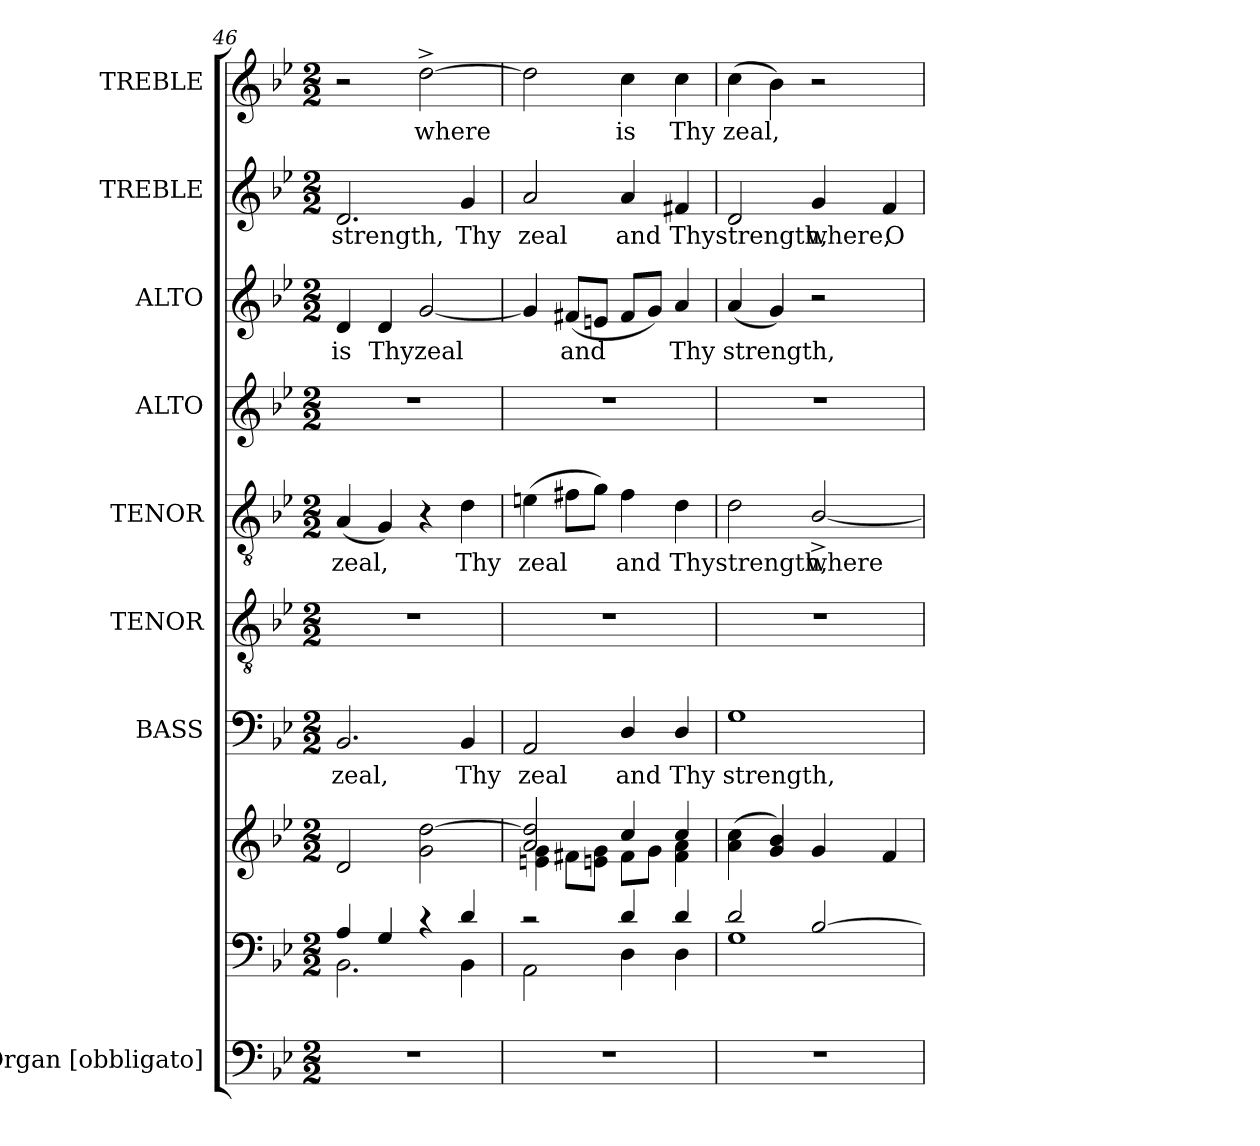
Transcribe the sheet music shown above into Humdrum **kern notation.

**kern	**kern	**kern	**kern	**text	**kern	**kern	**text	**kern	**kern	**text	**kern	**text	**kern	**text
*part8	*part8	*part8	*part7	*part7	*part6	*part5	*part5	*part4	*part3	*part3	*part2	*part2	*part1	*part1
*staff10	*staff9	*staff8	*staff7	*staff7	*staff6	*staff5	*staff5	*staff4	*staff3	*staff3	*staff2	*staff2	*staff1	*staff1
*I"Organ [obbligato]	*	*	*I"BASS	*	*I"TENOR	*I"TENOR	*	*I"ALTO	*I"ALTO	*	*I"TREBLE	*	*I"TREBLE	*
*clefF4	*clefF4	*clefG2	*clefF4	*	*clefGv2	*clefGv2	*	*clefG2	*clefG2	*	*clefG2	*	*clefG2	*
*	*	*	*	*	*ITrd7c12	*ITrd7c12	*	*	*	*	*	*	*	*
*k[b-e-]	*k[b-e-]	*k[b-e-]	*k[b-e-]	*	*k[b-e-]	*k[b-e-]	*	*k[b-e-]	*k[b-e-]	*	*k[b-e-]	*	*k[b-e-]	*
*B-:	*B-:	*B-:	*B-:	*	*B-:	*B-:	*	*B-:	*B-:	*	*B-:	*	*B-:	*
*M2/2	*M2/2	*M2/2	*M2/2	*	*M2/2	*M2/2	*	*M2/2	*M2/2	*	*M2/2	*	*M2/2	*
=46	=46	=46	=46	=46	=46	=46	=46	=46	=46	=46	=46	=46	=46	=46
*	*^	*	*	*	*	*	*	*	*	*	*	*	*	*
!	!	!	!	!	!LO:LY:b:color=#000000	!	!	!	!	!	!	!	!	!	!
!	!	!	!	!	!	!	!	!LO:LY:b:color=#000000	!	!	!	!	!	!	!
!	!	!	!	!	!	!	!	!	!	!	!LO:LY:b:color=#000000	!	!	!	!
!	!	!	!	!	!	!	!	!	!	!	!	!	!LO:LY:b:color=#000000	!	!
1r	4Ai/	2.BB-i\	2di/	2.BB-i/	zeal,	1r	(4AAi/	zeal,	1r	4di/	is	2.di/	strength,	2r	.
!	!	!	!	!	!	!	!	!	!	!	!LO:LY:b:color=#000000	!	!	!	!
.	4Gi/	.	.	.	.	.	4GGi/)	.	.	4di/	Thy	.	.	.	.
!	!	!	!	!	!	!	!	!	!	!	!LO:LY:b:color=#000000	!	!	!	!
!	!	!	!	!	!	!	!	!	!	!	!	!	!	!	!LO:LY:b:color=#000000
.	4r	.	2gi\ [2ddi	.	.	.	4r	.	.	[2gi/	zeal	.	.	[2dd^i\	where
!	!	!	!	!	!LO:LY:b:color=#000000	!	!	!	!	!	!	!	!	!	!
!	!	!	!	!	!	!	!	!LO:LY:b:color=#000000	!	!	!	!	!	!	!
!	!	!	!	!	!	!	!	!	!	!	!	!	!LO:LY:b:color=#000000	!	!
.	4di/	4BB-i\	.	4BB-i/	Thy	.	4Di\	Thy	.	.	.	4gi/	Thy	.	.
=47	=47	=47	=47	=47	=47	=47	=47	=47	=47	=47	=47	=47	=47	=47	=47
*	*	*	*^	*	*	*	*	*	*	*	*	*	*	*	*
!	!	!	!	!	!	!LO:LY:b:color=#000000	!	!	!	!	!	!	!	!	!	!
!	!	!	!	!	!	!	!	!	!LO:LY:b:color=#000000	!	!	!	!	!	!	!
!	!	!	!	!	!	!	!	!	!	!	!	!	!	!LO:LY:b:color=#000000	!	!
1r	2r	2AAi\	2ai/ 2ddi]	4eni\ 4gi	2AAi/	zeal	1r	(4Eni\	zeal	1r	4gi/]	.	2ai/	zeal	2ddi\]	.
!	!	!	!	!	!	!	!	!	!	!	!	!LO:LY:b:color=#000000	!	!	!	!
.	.	.	.	8f#Xi\L	.	.	.	8F#Xi\L	.	.	(8f#Xi/L	and	.	.	.	.
.	.	.	.	8eni\ 8giJ	.	.	.	8Gi\J)	.	.	8eni/J	.	.	.	.	.
!	!	!	!	!	!	!LO:LY:b:color=#000000	!	!	!	!	!	!	!	!	!	!
!	!	!	!	!	!	!	!	!	!LO:LY:b:color=#000000	!	!	!	!	!	!	!
!	!	!	!	!	!	!	!	!	!	!	!	!	!	!LO:LY:b:color=#000000	!	!
!	!	!	!	!	!	!	!	!	!	!	!	!	!	!	!	!LO:LY:b:color=#000000
.	4di/	4Di\	4cci/	8f#i\L	4Di/	and	.	4F#i\	and	.	8f#i/L	.	4ai/	and	4cci\	is
.	.	.	.	8gi\J	.	.	.	.	.	.	8gi/J)	.	.	.	.	.
!	!	!	!	!	!	!LO:LY:b:color=#000000	!	!	!	!	!	!	!	!	!	!
!	!	!	!	!	!	!	!	!	!LO:LY:b:color=#000000	!	!	!	!	!	!	!
!	!	!	!	!	!	!	!	!	!	!	!	!LO:LY:b:color=#000000	!	!	!	!
!	!	!	!	!	!	!	!	!	!	!	!	!	!	!LO:LY:b:color=#000000	!	!
!	!	!	!	!	!	!	!	!	!	!	!	!	!	!	!	!LO:LY:b:color=#000000
.	4di/	4Di\	4cci/	4f#i\ 4ai	4Di/	Thy	.	4Di\	Thy	.	4ai/	Thy	4f#Xi/	Thy	4cci\	Thy
*	*	*	*v	*v	*	*	*	*	*	*	*	*	*	*	*	*
=48	=48	=48	=48	=48	=48	=48	=48	=48	=48	=48	=48	=48	=48	=48	=48
*	*	*	*^	*	*	*	*	*	*	*	*	*	*	*	*
!	!	!	!	!	!	!LO:LY:b:color=#000000	!	!	!	!	!	!	!	!	!	!
*	*	*	*v	*v	*	*	*	*	*	*	*	*	*	*	*	*
*	*	*	*^	*	*	*	*	*	*	*	*	*	*	*	*
!	!	!	!	!	!	!	!	!	!LO:LY:b:color=#000000	!	!	!	!	!	!	!
*	*	*	*v	*v	*	*	*	*	*	*	*	*	*	*	*	*
*	*	*	*^	*	*	*	*	*	*	*	*	*	*	*	*
!	!	!	!	!	!	!	!	!	!	!	!	!LO:LY:b:color=#000000	!	!	!	!
*	*	*	*v	*v	*	*	*	*	*	*	*	*	*	*	*	*
*	*	*	*^	*	*	*	*	*	*	*	*	*	*	*	*
!	!	!	!	!	!	!	!	!	!	!	!	!	!	!LO:LY:b:color=#000000	!	!
*	*	*	*v	*v	*	*	*	*	*	*	*	*	*	*	*	*
*	*	*	*^	*	*	*	*	*	*	*	*	*	*	*	*
!	!	!	!	!	!	!	!	!	!	!	!	!	!	!	!	!LO:LY:b:color=#000000
*	*	*	*v	*v	*	*	*	*	*	*	*	*	*	*	*	*
1r	2di/	1Gi	(4ai\ 4cci	1Gi	strength,	1r	2Di\	strength,	1r	(4ai/	strength,	2di/	strength,	(4cci\	zeal,
.	.	.	4gi/ 4b-i)	.	.	.	.	.	.	4gi/)	.	.	.	4b-i\)	.
!	!	!	!	!	!	!	!	!LO:LY:b:color=#000000	!	!	!	!	!	!	!
!	!	!	!	!	!	!	!	!	!	!	!	!	!LO:LY:b:color=#000000	!	!
.	[2B-i/	.	4gi/	.	.	.	[2BB-^i/	where	.	2r	.	4gi/	where,	2r	.
!	!	!	!	!	!	!	!	!	!	!	!	!	!LO:LY:b:color=#000000	!	!
.	.	.	4fi/	.	.	.	.	.	.	.	.	4fi/	O	.	.
*	*v	*v	*	*	*	*	*	*	*	*	*	*	*	*	*
=	=	=	=	=	=	=	=	=	=	=	=	=	=	=
*-	*-	*-	*-	*-	*-	*-	*-	*-	*-	*-	*-	*-	*-	*-
